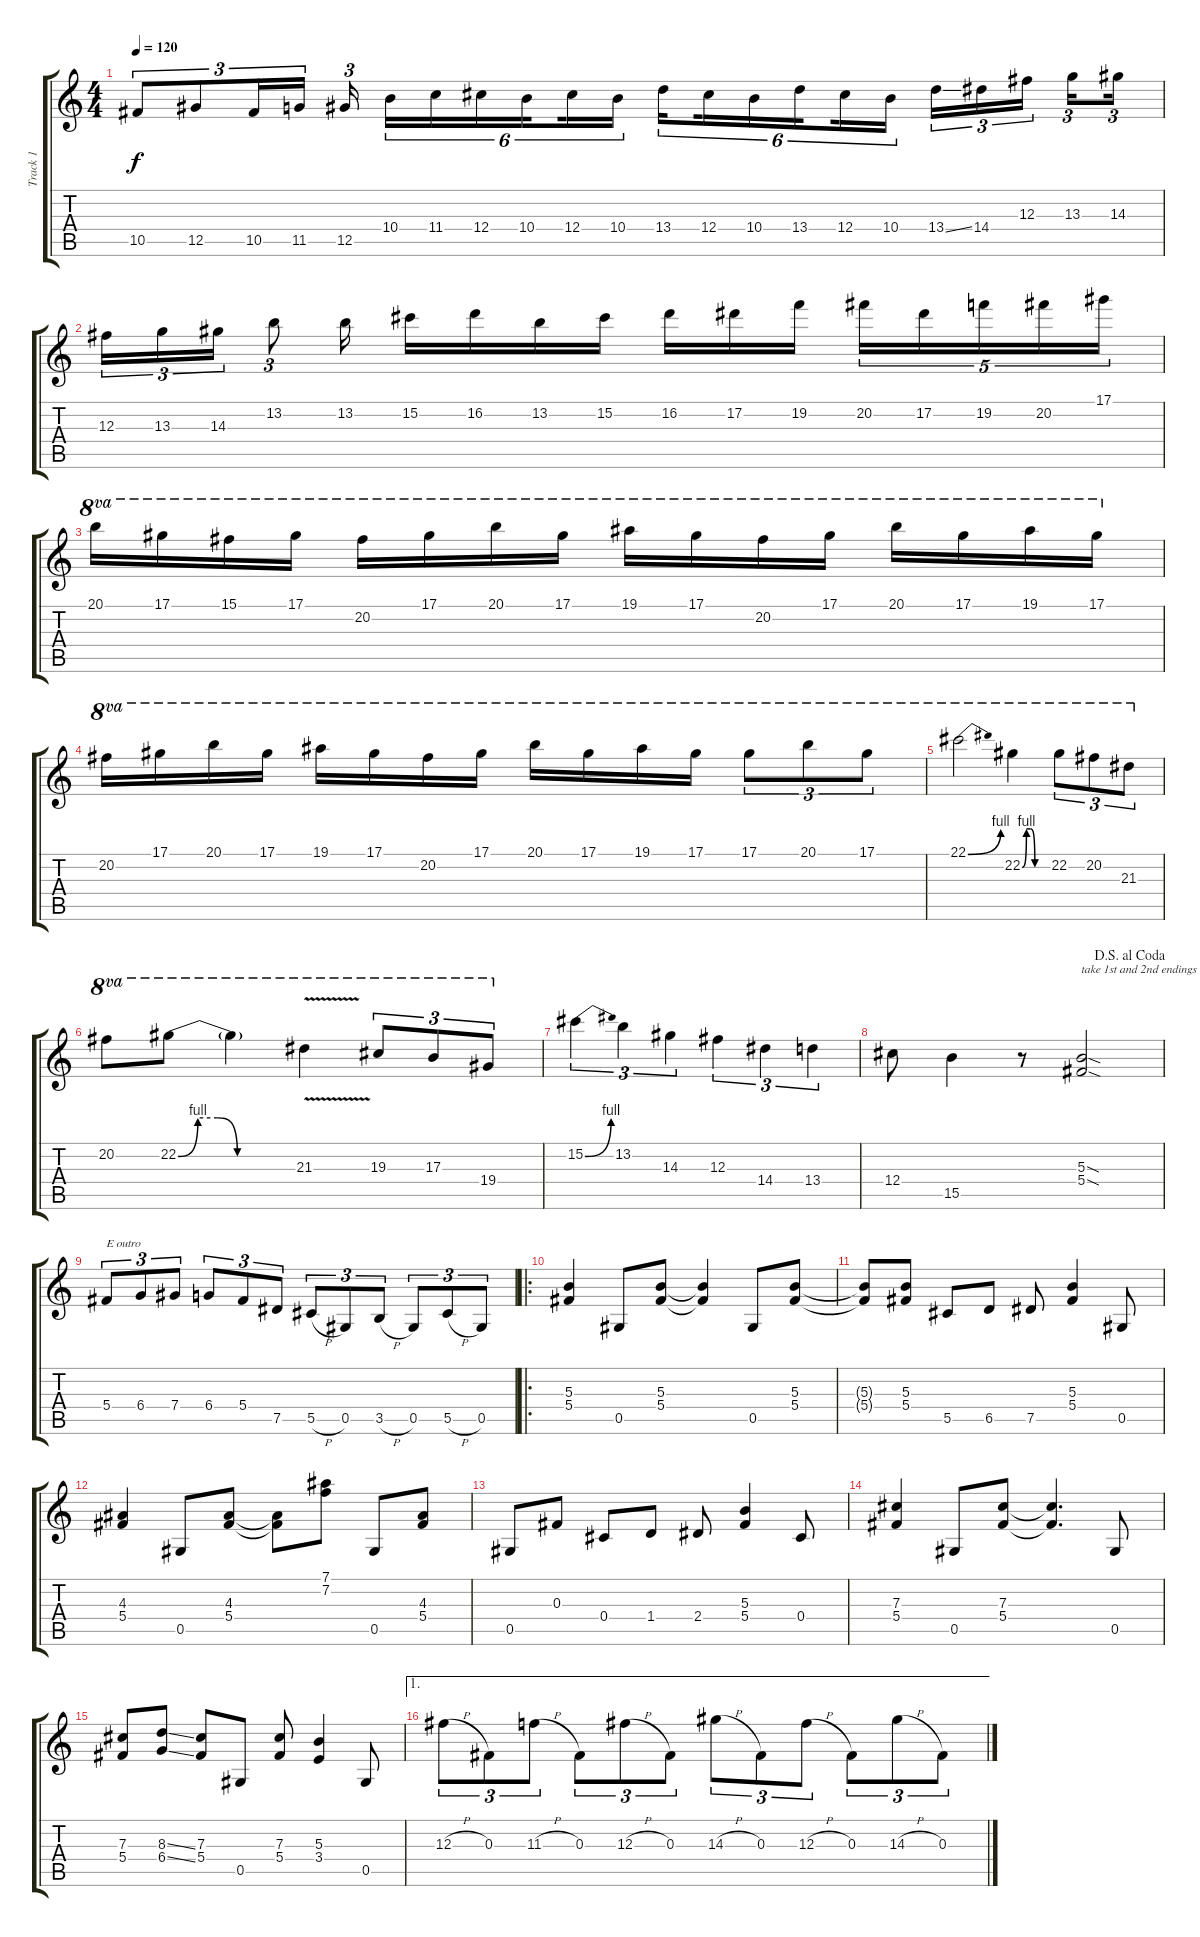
\track ("Track 1" "Track 1") {instrument overdrivenguitar}
\staff {score tabs}
\tuning (Eb4 Bb3 Gb3 Db3 Ab2 Eb2) {hide}
\ts (4 4)
\tempo 120
\clef g2
\ks c
10.5.8{tu (3 2) dy f} 12.5.8{tu (3 2) beam merge} 10.5.16{tu (3 2)} 11.5.16{tu (3 2)} 12.5.16{tu (3 2)} 10.4.16{tu (6 4)} 11.4.16{tu (6 4)} 12.4.16{tu (6 4) beam merge} 10.4.16{tu (6 4) beam splitsecondary} 12.4.16{tu (6 4)} 10.4.16{tu (6 4)} 13.4.16{tu (6 4) beam splitsecondary} 12.4.16{tu (6 4)} 10.4.16{tu (6 4)} 13.4.16{tu (6 4) beam splitsecondary} 12.4.16{tu (6 4)} 10.4.16{tu (6 4)} 13.4{ss}.16{tu (3 2)} 14.4.16{tu (3 2)} 12.3.16{tu (3 2)} 13.3.16{tu (3 2) beam splitsecondary} 14.3.16{tu (3 2)} |
12.3.16{tu (3 2)} 13.3.16{tu (3 2)} 14.3.16{tu (3 2)} 13.2.8{tu (3 2)} 13.2.16 15.2.16 16.2.16 13.2.16 15.2.16 16.2.16 17.2.16 19.2.16{beam splitsecondary} 20.2.16{tu (5 4)} 17.2.16{tu (5 4)} 19.2.16{tu (5 4)} 20.2.16{tu (5 4)} 17.1.16{tu (5 4)} |
20.1.16{ot 8va} 17.1.16{ot 8va} 15.1.16{ot 8va} 17.1.16{ot 8va} 20.2.16{ot 8va} 17.1.16{ot 8va} 20.1.16{ot 8va} 17.1.16{ot 8va} 19.1.16{ot 8va} 17.1.16{ot 8va} 20.2.16{ot 8va} 17.1.16{ot 8va} 20.1.16{ot 8va} 17.1.16{ot 8va} 19.1.16{ot 8va} 17.1.16{ot 8va} |
20.2.16{ot 8va} 17.1.16{ot 8va} 20.1.16{ot 8va} 17.1.16{ot 8va} 19.1.16{ot 8va} 17.1.16{ot 8va} 20.2.16{ot 8va} 17.1.16{ot 8va} 20.1.16{ot 8va} 17.1.16{ot 8va} 19.1.16{ot 8va} 17.1.16{ot 8va} 17.1.8{tu (3 2) ot 8va} 20.1.8{tu (3 2) ot 8va} 17.1.8{tu (3 2) ot 8va} |
22.1{be (bend 0 0 60 4)}.2{ot 8va} 22.2{be (custom 0 0 10 4 20 4 30 0 60 0)}.4{ot 8va} 22.2.8{tu (3 2) ot 8va} 20.2.8{tu (3 2) ot 8va} 21.3.8{tu (3 2) ot 8va} |
20.2.8{ot 8va} 22.2{be (custom 0 0 10 4 20 4 30 0 60 0)}.8{ot 8va} 22.2{t}.4{ot 8va} 21.3{v}.4{ot 8va} 19.3.8{tu (3 2) ot 8va} 17.3.8{tu (3 2) ot 8va} 19.4.8{tu (3 2) ot 8va} |
15.2{be (bend 0 0 60 4)}.4{tu (3 2)} 13.2.4{tu (3 2)} 14.3.4{tu (3 2)} 12.3.4{tu (3 2)} 14.4.4{tu (3 2)} 13.4.4{tu (3 2)} |
\jump dalsegnoalcoda
12.4.8 15.5.4 r.8 (5.3{sod} 5.4{sod}).2{txt "take 1st and 2nd endings"} |
5.4.8{tu (3 2) txt "E outro"} 6.4.8{tu (3 2)} 7.4.8{tu (3 2)} 6.4.8{tu (3 2)} 5.4.8{tu (3 2)} 7.5.8{tu (3 2)} 5.5{h}.8{tu (3 2)} 0.5.8{tu (3 2)} 3.5{h}.8{tu (3 2)} 0.5.8{tu (3 2)} 5.5{h}.8{tu (3 2)} 0.5.8{tu (3 2)} |
\ro
(5.3 5.4).4 0.5.8 (5.3 5.4).8 (5.3{t} 5.4{t}).4 0.5.8 (5.3 5.4).8 |
(5.3{t} 5.4{t}).8 (5.3 5.4).8 5.5.8 6.5.8 7.5.8 (5.3 5.4).4 0.5.8 |
(4.3 5.4).4 0.5.8 (4.3 5.4).8 (4.3{t} 5.4{t}).8 (7.1 7.2).8 0.5.8 (4.3 5.4).8 |
0.5.8 0.3.8 0.4.8 1.4.8 2.4.8 (5.3 5.4).4 0.4.8 |
(7.3 5.4).4 0.5.8 (7.3 5.4).8 (7.3{t} 5.4{t}).4{d} 0.5.8 |
(7.3 5.4).8 (8.3{ss} 6.4{ss}).8 (7.3 5.4).8 0.5.8 (7.3 5.4).8 (5.3 3.4).4 0.5.8 |
\ae 1
12.3{h}.8{tu (3 2)} 0.3.8{tu (3 2)} 11.3{h}.8{tu (3 2)} 0.3.8{tu (3 2)} 12.3{h}.8{tu (3 2)} 0.3.8{tu (3 2)} 14.3{h}.8{tu (3 2)} 0.3.8{tu (3 2)} 12.3{h}.8{tu (3 2)} 0.3.8{tu (3 2)} 14.3{h}.8{tu (3 2)} 0.3.8{tu (3 2)}
